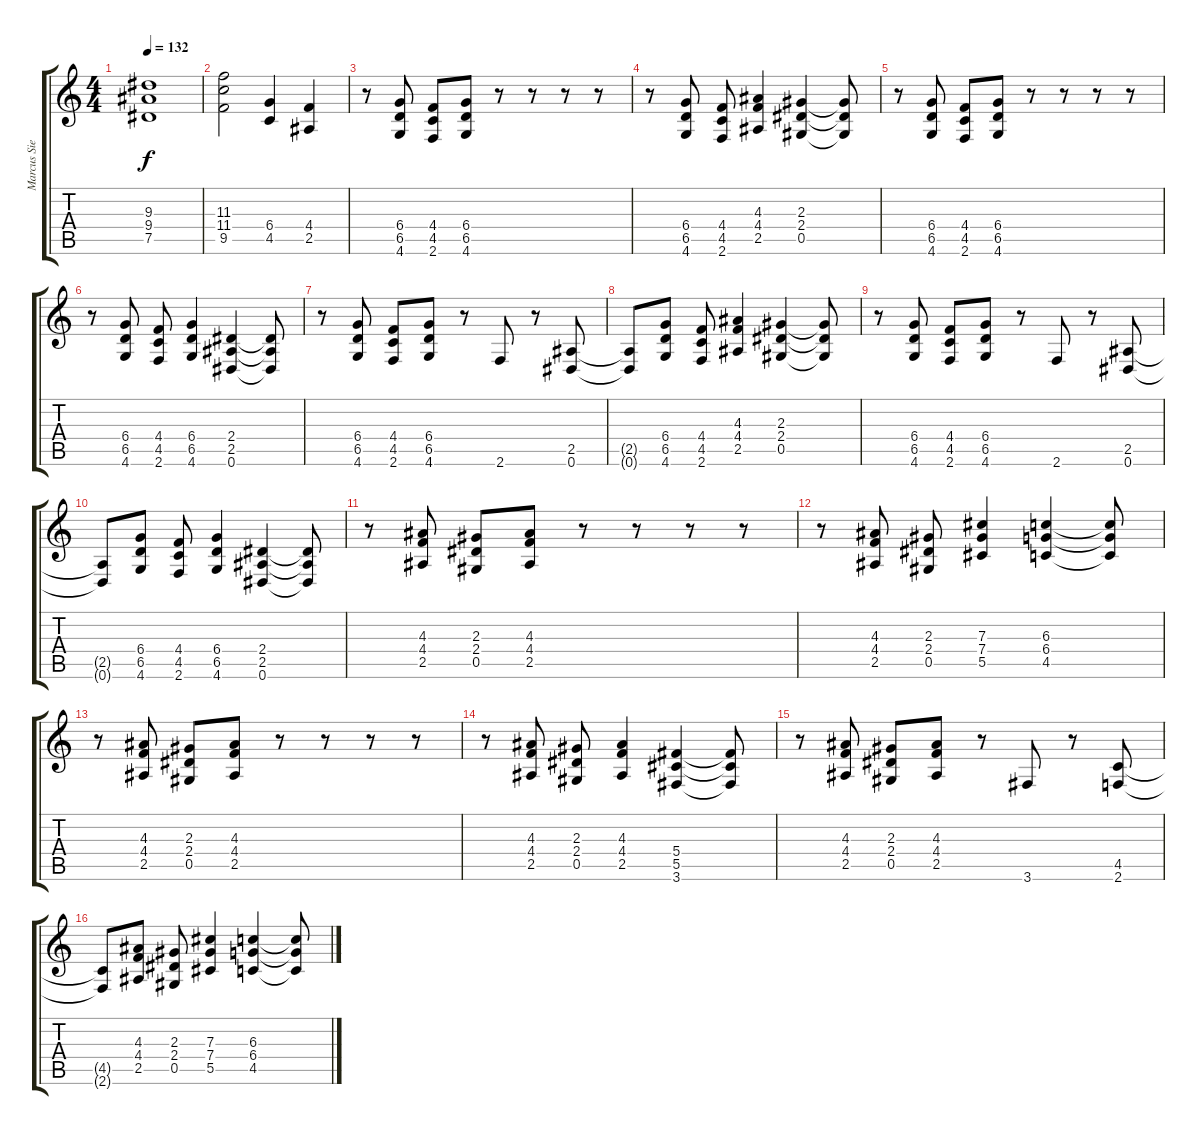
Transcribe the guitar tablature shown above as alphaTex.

\track ("Marcus Siepen" "Marcus Sie") {instrument distortionguitar}
\staff {score tabs}
\tuning (Eb4 Bb3 Gb3 Db3 Ab2 Eb2) {hide}
\ts (4 4)
\tempo 132
\clef g2
\ks c
(9.3 9.4 7.5).1{dy f} |
(11.3 11.4 9.5).2 (6.4 4.5).4 (4.4 2.5).4 |
r.8 (6.4 6.5 4.6).8 (4.4 4.5 2.6).8 (6.4 6.5 4.6).8 r.8 r.8 r.8 r.8 |
r.8 (6.4 6.5 4.6).8 (4.4 4.5 2.6).8 (4.3 4.4 2.5).4 (2.3 2.4 0.5).4 (2.3{t} 2.4{t} 0.5{t}).8 |
r.8 (6.4 6.5 4.6).8 (4.4 4.5 2.6).8 (6.4 6.5 4.6).8 r.8 r.8 r.8 r.8 |
r.8 (6.4 6.5 4.6).8 (4.4 4.5 2.6).8 (6.4 6.5 4.6).4 (2.4 2.5 0.6).4 (2.4{t} 2.5{t} 0.6{t}).8 |
r.8 (6.4 6.5 4.6).8 (4.4 4.5 2.6).8 (6.4 6.5 4.6).8 r.8 2.6.8 r.8 (2.5 0.6).8 |
(2.5{t} 0.6{t}).8 (6.4 6.5 4.6).8 (4.4 4.5 2.6).8 (4.3 4.4 2.5).4 (2.3 2.4 0.5).4 (2.3{t} 2.4{t} 0.5{t}).8 |
r.8 (6.4 6.5 4.6).8 (4.4 4.5 2.6).8 (6.4 6.5 4.6).8 r.8 2.6.8 r.8 (2.5 0.6).8 |
(2.5{t} 0.6{t}).8 (6.4 6.5 4.6).8 (4.4 4.5 2.6).8 (6.4 6.5 4.6).4 (2.4 2.5 0.6).4 (2.4{t} 2.5{t} 0.6{t}).8 |
r.8 (4.3 4.4 2.5).8 (2.3 2.4 0.5).8 (4.3 4.4 2.5).8 r.8 r.8 r.8 r.8 |
r.8 (4.3 4.4 2.5).8 (2.3 2.4 0.5).8 (7.3 7.4 5.5).4 (6.3 6.4 4.5).4 (6.3{t} 6.4{t} 4.5{t}).8 |
r.8 (4.3 4.4 2.5).8 (2.3 2.4 0.5).8 (4.3 4.4 2.5).8 r.8 r.8 r.8 r.8 |
r.8 (4.3 4.4 2.5).8 (2.3 2.4 0.5).8 (4.3 4.4 2.5).4 (5.4 5.5 3.6).4 (5.4{t} 5.5{t} 3.6{t}).8 |
r.8 (4.3 4.4 2.5).8 (2.3 2.4 0.5).8 (4.3 4.4 2.5).8 r.8 3.6.8 r.8 (4.5 2.6).8 |
(4.5{t} 2.6{t}).8 (4.3 4.4 2.5).8 (2.3 2.4 0.5).8 (7.3 7.4 5.5).4 (6.3 6.4 4.5).4 (6.3{t} 6.4{t} 4.5{t}).8
